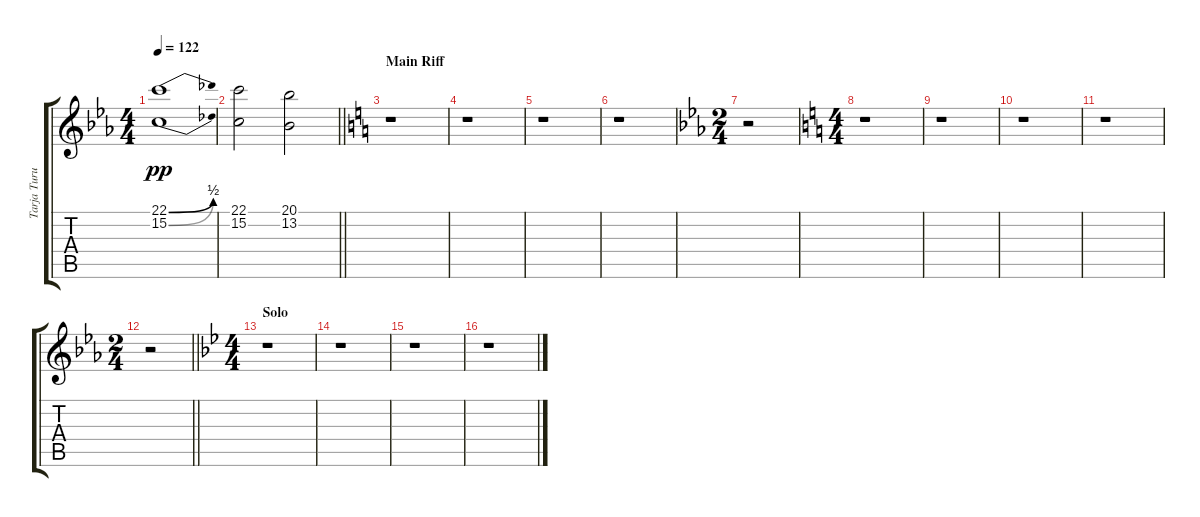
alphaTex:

\track ("Tarja Turunen " "Tarja Turu") {instrument choiraahs}
\staff {score tabs}
\tuning (D4 A3 F3 C3 G2 D2) {hide}
\ts (4 4)
\tempo 122
\clef g2
\ks eb
(22.1{be (bend 0 0 60 2)} 15.2{be (bend 0 0 60 2)}).1{dy pp} |
\barLineRight lightlight
(22.1 15.2).2 (20.1 13.2).2 |
\section ("" "Main Riff")
\ks c
r.1 |
r.1 |
r.1 |
r.1 |
\ts (2 4)
\ks eb
r.2 |
\ts (4 4)
\ks c
r.1 |
r.1 |
r.1 |
r.1 |
\ts (2 4)
\barLineRight lightlight
\ks eb
r.2 |
\ts (4 4)
\section ("" "Solo")
\ks bb
r.1 |
r.1 |
r.1 |
r.1
